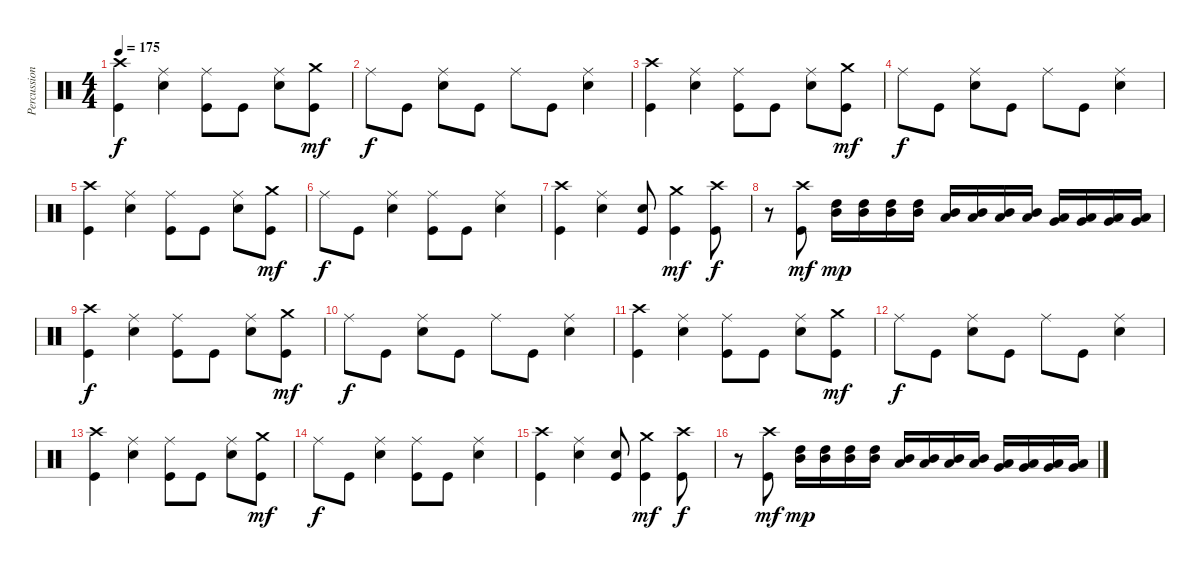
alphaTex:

\track ("Percussions" "Percussion") {instrument percussion}
\staff {score}
\articulation defaults
\ts (4 4)
\tempo 175
\clef neutral
\ks c
("Kick (hit)" "Crash high (hit)").4{dy f} ("Electric Snare (hit)" "Ride (middle)").4 ("Kick (hit)" "Ride (middle)").8 "Kick (hit)".8 ("Electric Snare (hit)" "Ride (middle)").8 ("Kick (hit)" "Crash medium (hit)").8{dy mf} |
"Ride (middle)".8{dy f} "Kick (hit)".8 ("Electric Snare (hit)" "Ride (middle)").8 "Kick (hit)".8 "Ride (middle)".8 "Kick (hit)".8 ("Electric Snare (hit)" "Ride (middle)").4 |
("Kick (hit)" "Crash high (hit)").4 ("Electric Snare (hit)" "Ride (middle)").4 ("Kick (hit)" "Ride (middle)").8 "Kick (hit)".8 ("Electric Snare (hit)" "Ride (middle)").8 ("Kick (hit)" "Crash medium (hit)").8{dy mf} |
"Ride (middle)".8{dy f} "Kick (hit)".8 ("Electric Snare (hit)" "Ride (middle)").8 "Kick (hit)".8 "Ride (middle)".8 "Kick (hit)".8 ("Electric Snare (hit)" "Ride (middle)").4 |
("Kick (hit)" "Crash high (hit)").4 ("Electric Snare (hit)" "Ride (middle)").4 ("Kick (hit)" "Ride (middle)").8 "Kick (hit)".8 ("Electric Snare (hit)" "Ride (middle)").8 ("Kick (hit)" "Crash medium (hit)").8{dy mf} |
"Ride (middle)".8{dy f} "Kick (hit)".8 ("Electric Snare (hit)" "Ride (middle)").4 ("Kick (hit)" "Ride (middle)").8 "Kick (hit)".8 ("Electric Snare (hit)" "Ride (middle)").4 |
("Kick (hit)" "Crash high (hit)").4 ("Electric Snare (hit)" "Ride (middle)").4 ("Kick (hit)" "Electric Snare (hit)").8 ("Kick (hit)" "Crash medium (hit)").4{dy mf} ("Kick (hit)" "Crash high (hit)").8{dy f} |
r.8 ("Kick (hit)" "Crash high (hit)").8{dy mf} ("High Tom (hit)" "Mid Tom (hit)").16{dy mp} ("High Tom (hit)" "Mid Tom (hit)").16 ("High Tom (hit)" "Mid Tom (hit)").16 ("High Tom (hit)" "Mid Tom (hit)").16 ("Mid Tom (hit)" "Low Tom (hit)").16 ("Mid Tom (hit)" "Low Tom (hit)").16 ("Mid Tom (hit)" "Low Tom (hit)").16 ("Mid Tom (hit)" "Low Tom (hit)").16 ("Very Low Tom (hit)" "Low Floor Tom (hit)").16 ("Very Low Tom (hit)" "Low Floor Tom (hit)").16 ("Very Low Tom (hit)" "Low Floor Tom (hit)").16 ("Very Low Tom (hit)" "Low Floor Tom (hit)").16 |
("Kick (hit)" "Crash high (hit)").4{dy f} ("Electric Snare (hit)" "Ride (middle)").4 ("Kick (hit)" "Ride (middle)").8 "Kick (hit)".8 ("Electric Snare (hit)" "Ride (middle)").8 ("Kick (hit)" "Crash medium (hit)").8{dy mf} |
"Ride (middle)".8{dy f} "Kick (hit)".8 ("Electric Snare (hit)" "Ride (middle)").8 "Kick (hit)".8 "Ride (middle)".8 "Kick (hit)".8 ("Electric Snare (hit)" "Ride (middle)").4 |
("Kick (hit)" "Crash high (hit)").4 ("Electric Snare (hit)" "Ride (middle)").4 ("Kick (hit)" "Ride (middle)").8 "Kick (hit)".8 ("Electric Snare (hit)" "Ride (middle)").8 ("Kick (hit)" "Crash medium (hit)").8{dy mf} |
"Ride (middle)".8{dy f} "Kick (hit)".8 ("Electric Snare (hit)" "Ride (middle)").8 "Kick (hit)".8 "Ride (middle)".8 "Kick (hit)".8 ("Electric Snare (hit)" "Ride (middle)").4 |
("Kick (hit)" "Crash high (hit)").4 ("Electric Snare (hit)" "Ride (middle)").4 ("Kick (hit)" "Ride (middle)").8 "Kick (hit)".8 ("Electric Snare (hit)" "Ride (middle)").8 ("Kick (hit)" "Crash medium (hit)").8{dy mf} |
"Ride (middle)".8{dy f} "Kick (hit)".8 ("Electric Snare (hit)" "Ride (middle)").4 ("Kick (hit)" "Ride (middle)").8 "Kick (hit)".8 ("Electric Snare (hit)" "Ride (middle)").4 |
("Kick (hit)" "Crash high (hit)").4 ("Electric Snare (hit)" "Ride (middle)").4 ("Kick (hit)" "Electric Snare (hit)").8 ("Kick (hit)" "Crash medium (hit)").4{dy mf} ("Kick (hit)" "Crash high (hit)").8{dy f} |
r.8 ("Kick (hit)" "Crash high (hit)").8{dy mf} ("High Tom (hit)" "Mid Tom (hit)").16{dy mp} ("High Tom (hit)" "Mid Tom (hit)").16 ("High Tom (hit)" "Mid Tom (hit)").16 ("High Tom (hit)" "Mid Tom (hit)").16 ("Mid Tom (hit)" "Low Tom (hit)").16 ("Mid Tom (hit)" "Low Tom (hit)").16 ("Mid Tom (hit)" "Low Tom (hit)").16 ("Mid Tom (hit)" "Low Tom (hit)").16 ("Very Low Tom (hit)" "Low Floor Tom (hit)").16 ("Very Low Tom (hit)" "Low Floor Tom (hit)").16 ("Very Low Tom (hit)" "Low Floor Tom (hit)").16 ("Very Low Tom (hit)" "Low Floor Tom (hit)").16
